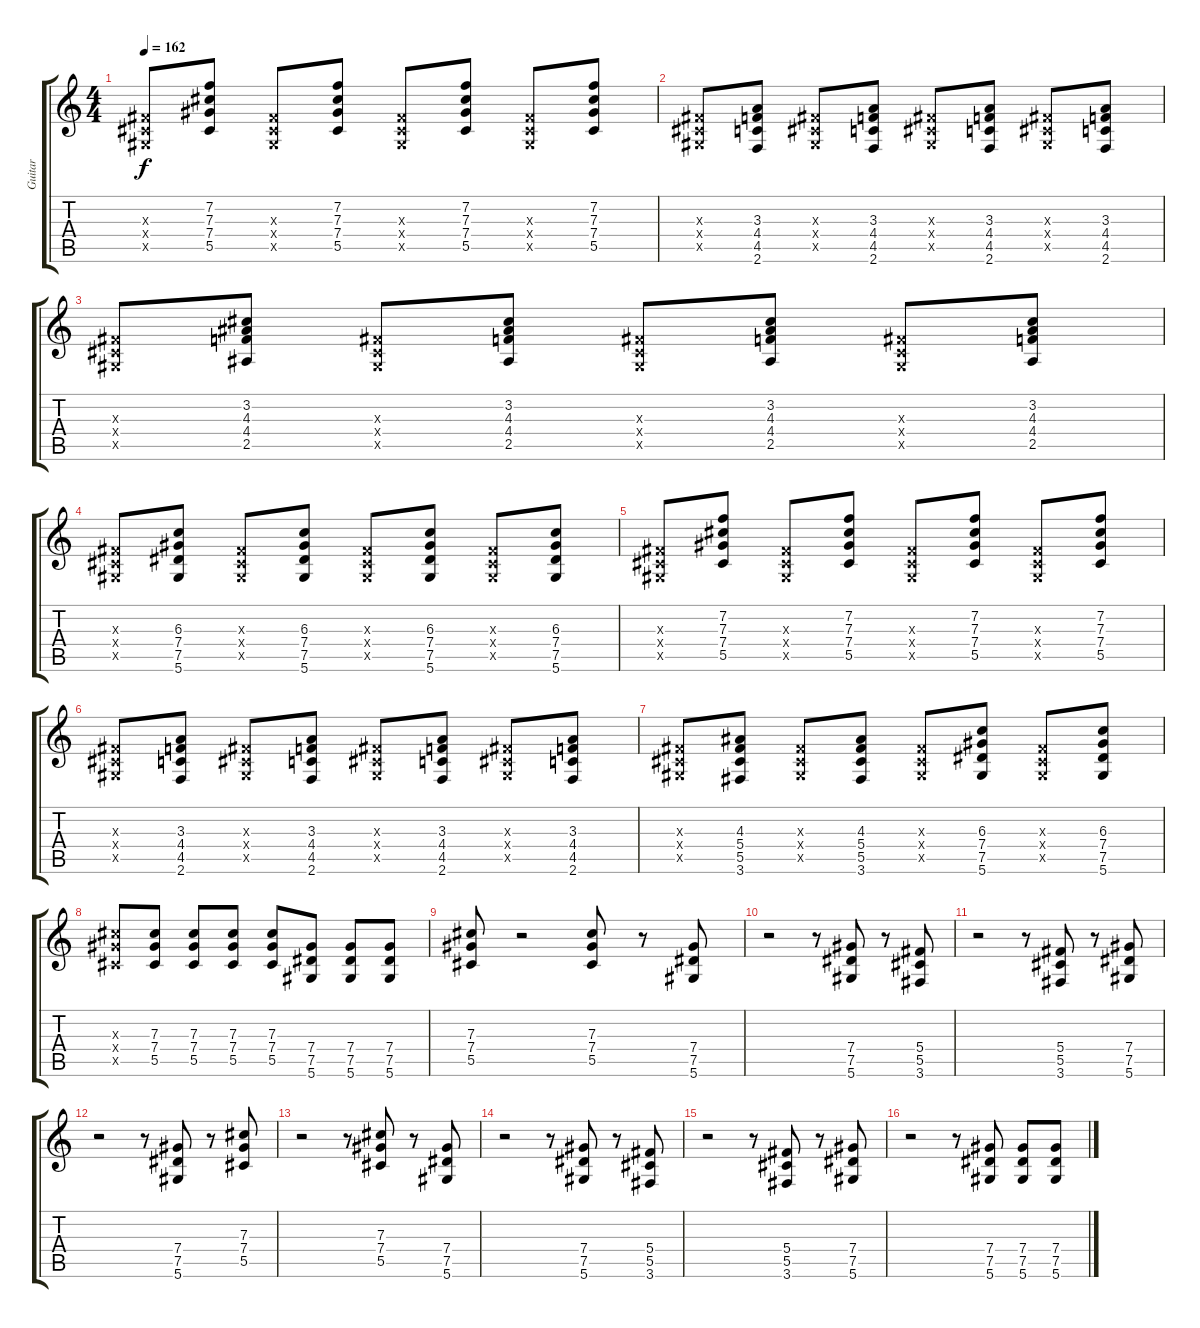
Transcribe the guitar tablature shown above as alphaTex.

\track ("Guitar" "Guitar") {instrument overdrivenguitar}
\staff {score tabs}
\tuning (Eb4 Bb3 Gb3 Db3 Ab2 Eb2) {hide}
\ts (4 4)
\tempo 162
\clef g2
\ks c
(0.3{x} 0.4{x} 0.5{x}).8{dy f} (7.2 7.3 7.4 5.5).8 (0.3{x} 0.4{x} 0.5{x}).8 (7.2 7.3 7.4 5.5).8 (0.3{x} 0.4{x} 0.5{x}).8 (7.2 7.3 7.4 5.5).8 (0.3{x} 0.4{x} 0.5{x}).8 (7.2 7.3 7.4 5.5).8 |
(0.3{x} 0.4{x} 0.5{x}).8 (3.3 4.4 4.5 2.6).8 (0.3{x} 0.4{x} 0.5{x}).8 (3.3 4.4 4.5 2.6).8 (0.3{x} 0.4{x} 0.5{x}).8 (3.3 4.4 4.5 2.6).8 (0.3{x} 0.4{x} 0.5{x}).8 (3.3 4.4 4.5 2.6).8 |
(0.3{x} 0.4{x} 0.5{x}).8 (3.2 4.3 4.4 2.5).8 (0.3{x} 0.4{x} 0.5{x}).8 (3.2 4.3 4.4 2.5).8 (0.3{x} 0.4{x} 0.5{x}).8 (3.2 4.3 4.4 2.5).8 (0.3{x} 0.4{x} 0.5{x}).8 (3.2 4.3 4.4 2.5).8 |
(0.3{x} 0.4{x} 0.5{x}).8 (6.3 7.4 7.5 5.6).8 (0.3{x} 0.4{x} 0.5{x}).8 (6.3 7.4 7.5 5.6).8 (0.3{x} 0.4{x} 0.5{x}).8 (6.3 7.4 7.5 5.6).8 (0.3{x} 0.4{x} 0.5{x}).8 (6.3 7.4 7.5 5.6).8 |
(0.3{x} 0.4{x} 0.5{x}).8 (7.2 7.3 7.4 5.5).8 (0.3{x} 0.4{x} 0.5{x}).8 (7.2 7.3 7.4 5.5).8 (0.3{x} 0.4{x} 0.5{x}).8 (7.2 7.3 7.4 5.5).8 (0.3{x} 0.4{x} 0.5{x}).8 (7.2 7.3 7.4 5.5).8 |
(0.3{x} 0.4{x} 0.5{x}).8 (3.3 4.4 4.5 2.6).8 (0.3{x} 0.4{x} 0.5{x}).8 (3.3 4.4 4.5 2.6).8 (0.3{x} 0.4{x} 0.5{x}).8 (3.3 4.4 4.5 2.6).8 (0.3{x} 0.4{x} 0.5{x}).8 (3.3 4.4 4.5 2.6).8 |
(0.3{x} 0.4{x} 0.5{x}).8 (4.3 5.4 5.5 3.6).8 (0.3{x} 0.4{x} 0.5{x}).8 (4.3 5.4 5.5 3.6).8 (0.3{x} 0.4{x} 0.5{x}).8 (6.3 7.4 7.5 5.6).8 (0.3{x} 0.4{x} 0.5{x}).8 (6.3 7.4 7.5 5.6).8 |
(7.3{x} 7.4{x} 5.5{x}).8 (7.3 7.4 5.5).8 (7.3 7.4 5.5).8 (7.3 7.4 5.5).8 (7.3 7.4 5.5).8 (7.4 7.5 5.6).8 (7.4 7.5 5.6).8 (7.4 7.5 5.6).8 |
(7.3 7.4 5.5).8 r.2 (7.3 7.4 5.5).8 r.8 (7.4 7.5 5.6).8 |
r.2 r.8 (7.4 7.5 5.6).8 r.8 (5.4 5.5 3.6).8 |
r.2 r.8 (5.4 5.5 3.6).8 r.8 (7.4 7.5 5.6).8 |
r.2 r.8 (7.4 7.5 5.6).8 r.8 (7.3 7.4 5.5).8 |
r.2 r.8 (7.3 7.4 5.5).8 r.8 (7.4 7.5 5.6).8 |
r.2 r.8 (7.4 7.5 5.6).8 r.8 (5.4 5.5 3.6).8 |
r.2 r.8 (5.4 5.5 3.6).8 r.8 (7.4 7.5 5.6).8 |
r.2 r.8 (7.4 7.5 5.6).8 (7.4 7.5 5.6).8 (7.4 7.5 5.6).8
